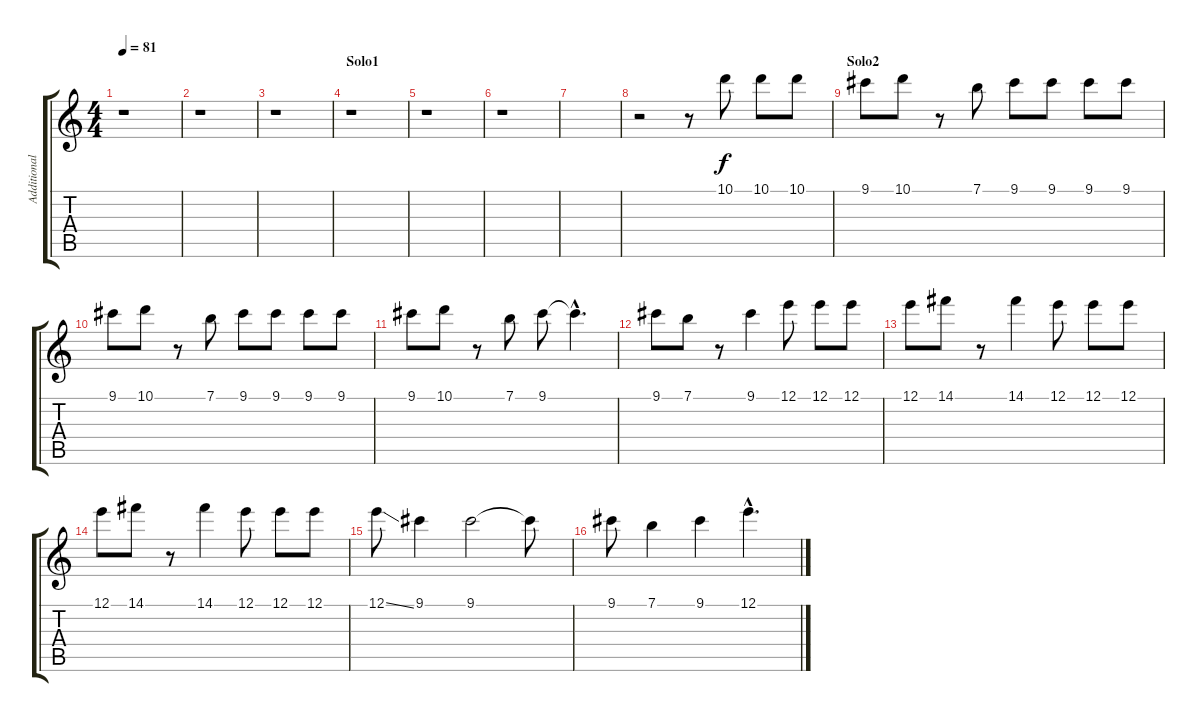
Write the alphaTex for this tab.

\track ("Additional Guiatrs" "Additional") {instrument distortionguitar}
\staff {score tabs}
\tuning (E4 B3 G3 D3 A2 E2) {hide}
\ts (4 4)
\tempo 81
\clef g2
\ks c
r.1{dy f} |
r.1 |
r.1 |
\section ("" "Solo1")
r.1 |
r.1 |
r.1 |
|
r.2 r.8 10.1.8 10.1.8 10.1.8 |
\section ("" "Solo2")
9.1.8 10.1.8 r.8 7.1.8 9.1.8 9.1.8 9.1.8 9.1.8 |
9.1.8 10.1.8 r.8 7.1.8 9.1.8 9.1.8 9.1.8 9.1.8 |
9.1.8 10.1.8 r.8 7.1.8 9.1.8 9.1{hac t}.4{d} |
9.1.8 7.1.8 r.8 9.1.4 12.1.8 12.1.8 12.1.8 |
12.1.8 14.1.8 r.8 14.1.4 12.1.8 12.1.8 12.1.8 |
12.1.8 14.1.8 r.8 14.1.4 12.1.8 12.1.8 12.1.8 |
12.1{ss}.8 9.1.4 9.1.2 9.1{t}.8 |
9.1.8 7.1.4 9.1.4 12.1{hac}.4{d}
